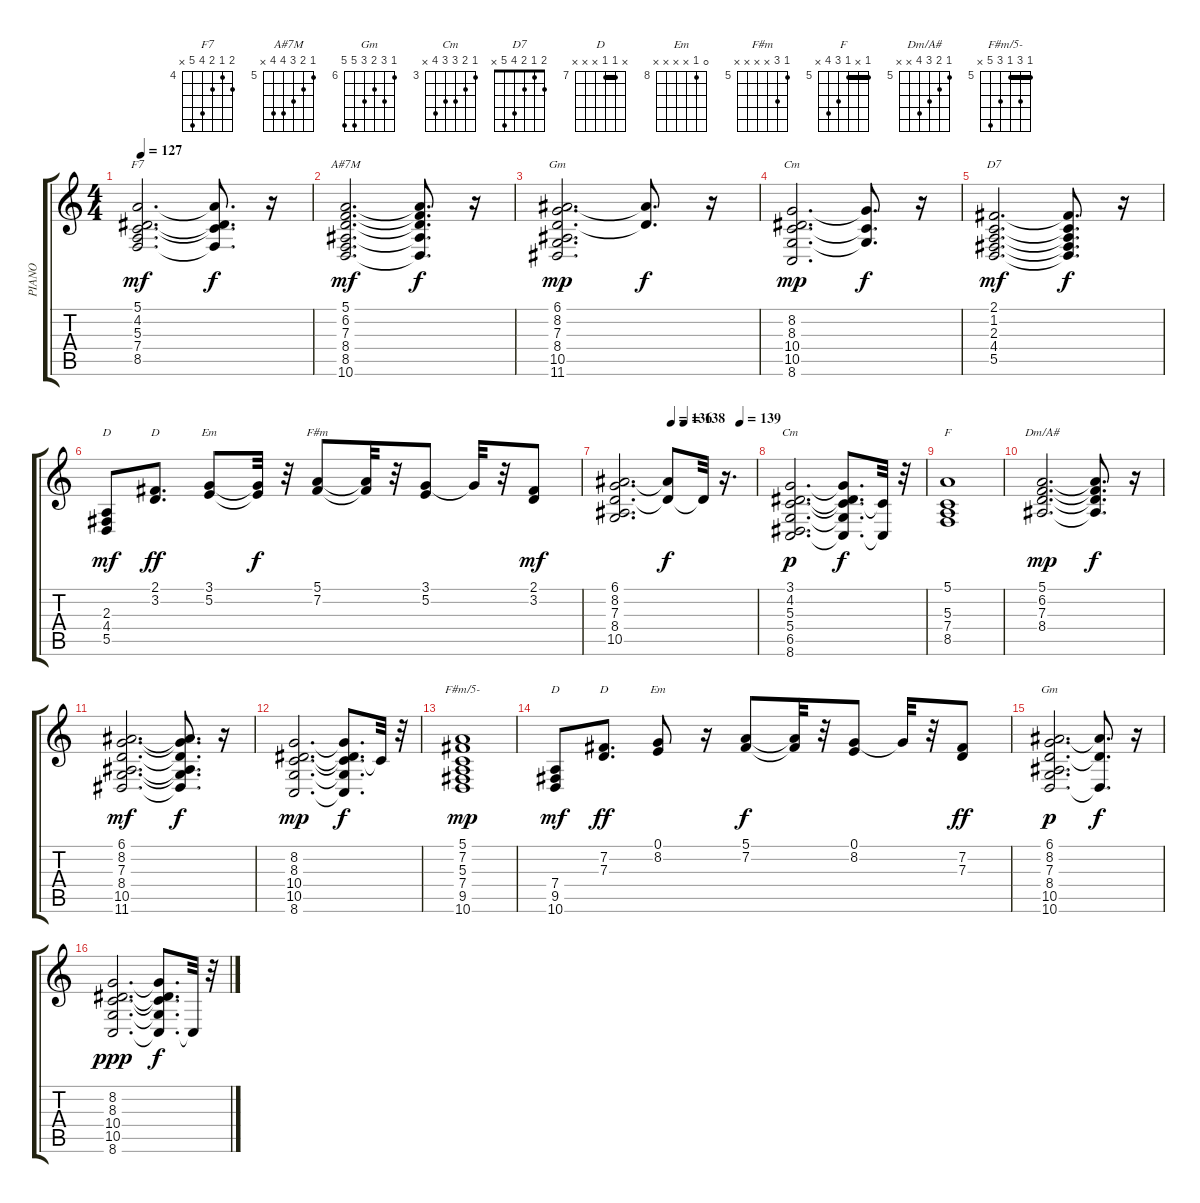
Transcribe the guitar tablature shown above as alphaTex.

\track ("PIANO" "PIANO") {instrument acousticgrandpiano}
\staff {score tabs}
\tuning (E4 B3 G3 D3 A2 E2) {hide}
\chord ("F7" 5 4 5 7 8 x) {firstfret 4}
\chord ("A#7M" 5 6 7 8 8 x) {firstfret 5}
\chord ("Gm" 6 8 7 8 10 x) {firstfret 6}
\chord ("Cm" x 8 8 10 10 8) {firstfret 8 barre 8}
\chord ("D7" 2 1 2 4 5 x)
\chord ("D" x x 2 4 5 x)
\chord ("D" 2 3 x x x x)
\chord ("Em" 3 5 x x x x)
\chord ("F#m" 5 7 x x x x) {firstfret 5}
\chord ("Cm" 3 4 5 5 6 x) {firstfret 3}
\chord ("F" 5 x 5 7 8 x) {firstfret 5 barre 5}
\chord ("Dm/A#" 5 6 7 8 x x) {firstfret 5}
\chord ("F#m/5-" 5 7 5 7 9 x) {firstfret 5 barre 5}
\chord ("D" x x x 7 9 10) {firstfret 7}
\chord ("D" x 7 7 x x x) {firstfret 7 barre 7}
\chord ("Em" 0 8 x x x x) {firstfret 8}
\chord ("Gm" 6 8 7 8 10 10) {firstfret 6}
\ts (4 4)
\tempo 127
\clef g2
\ks c
(5.1 4.2 5.3 7.4 8.5).2{d ch "F7" dy mf} (5.1{t} 4.2{t} 5.3{t} 8.5{t}).8{d dy f} r.16 |
(5.1 6.2 7.3 8.4 8.5 10.6).2{d ch "A#7M" dy mf} (5.1{t} 6.2{t} 7.3{t} 8.4{t} 10.6{t}).8{d dy f} r.16 |
(6.1 8.2 7.3 8.4 10.5 11.6).2{d ch "Gm" dy mp} (6.1{t} 7.3{t}).8{d dy f} r.16 |
(8.2 8.3 10.4 10.5 8.6).2{d ch "Cm" dy mp} (8.2{t} 10.4{t} 10.5{t}).8{d dy f} r.16 |
(2.1 1.2 2.3 4.4 5.5).2{d ch "D7" dy mf} (2.1{t} 1.2{t} 2.3{t} 4.4{t} 5.5{t}).8{d dy f} r.16 |
(2.3 4.4 5.5).8{ch "D" dy mf} (2.1 3.2).8{d ch "D" dy ff} (3.1 5.2).8{ch "Em"} (3.1{t} 5.2{t}).32{dy f} r.32 (5.1 7.2).8{ch "F#m"} (5.1{t} 7.2{t}).32 r.32 (3.1 5.2).8 3.1{t}.32 r.32 (2.1 3.2).8{dy mf} |
\tempo (136 0.3854166666666667)
\tempo (138 0.4791666666666667)
\tempo (139 0.8854166666666666)
(6.1 8.2 7.3 8.4 10.5).2{d} (6.1{t} 7.3{t}).8{dy f} 7.3{t}.32 r.16{d} |
(3.1 4.2 5.3 5.4 6.5 8.6).2{d ch "Cm" dy p} (3.1{t} 4.2{t} 5.3{t} 5.4{t} 8.6{t}).8{d dy f} (5.3{t} 8.6{t}).32 r.32 |
(5.1 5.3 7.4 8.5).1{ch "F"} |
(5.1 6.2 7.3 8.4).2{d ch "Dm/A#" dy mp} (5.1{t} 6.2{t} 7.3{t} 8.4{t}).8{d dy f} r.16 |
(6.1 8.2 7.3 8.4 10.5 11.6).2{d dy mf} (6.1{t} 8.2{t} 7.3{t} 8.4{t} 10.5{t} 11.6{t}).8{d dy f} r.16 |
(8.2 8.3 10.4 10.5 8.6).2{d dy mp} (8.2{t} 8.3{t} 10.4{t} 10.5{t} 8.6{t}).8{d dy f} 10.4{t}.32 r.32 |
(5.1 7.2 5.3 7.4 9.5 10.6).1{ch "F#m/5-" dy mp} |
(7.4 9.5 10.6).8{ch "D" dy mf} (7.2 7.3).8{d ch "D" dy ff} (0.1 8.2).8{ch "Em"} r.16 (5.1 7.2).8{dy f} (5.1{t} 7.2{t}).32 r.32 (0.1 8.2).8 8.2{t}.32 r.32 (7.2 7.3).8{dy ff} |
(6.1 8.2 7.3 8.4 10.5 10.6).2{d ch "Gm" dy p} (6.1{t} 7.3{t} 10.6{t}).8{d dy f} r.16 |
(8.2 8.3 10.4 10.5 8.6).2{d dy ppp} (8.2{t} 8.3{t} 10.4{t} 10.5{t} 8.6{t}).8{d dy f} 8.6{t}.32 r.32
